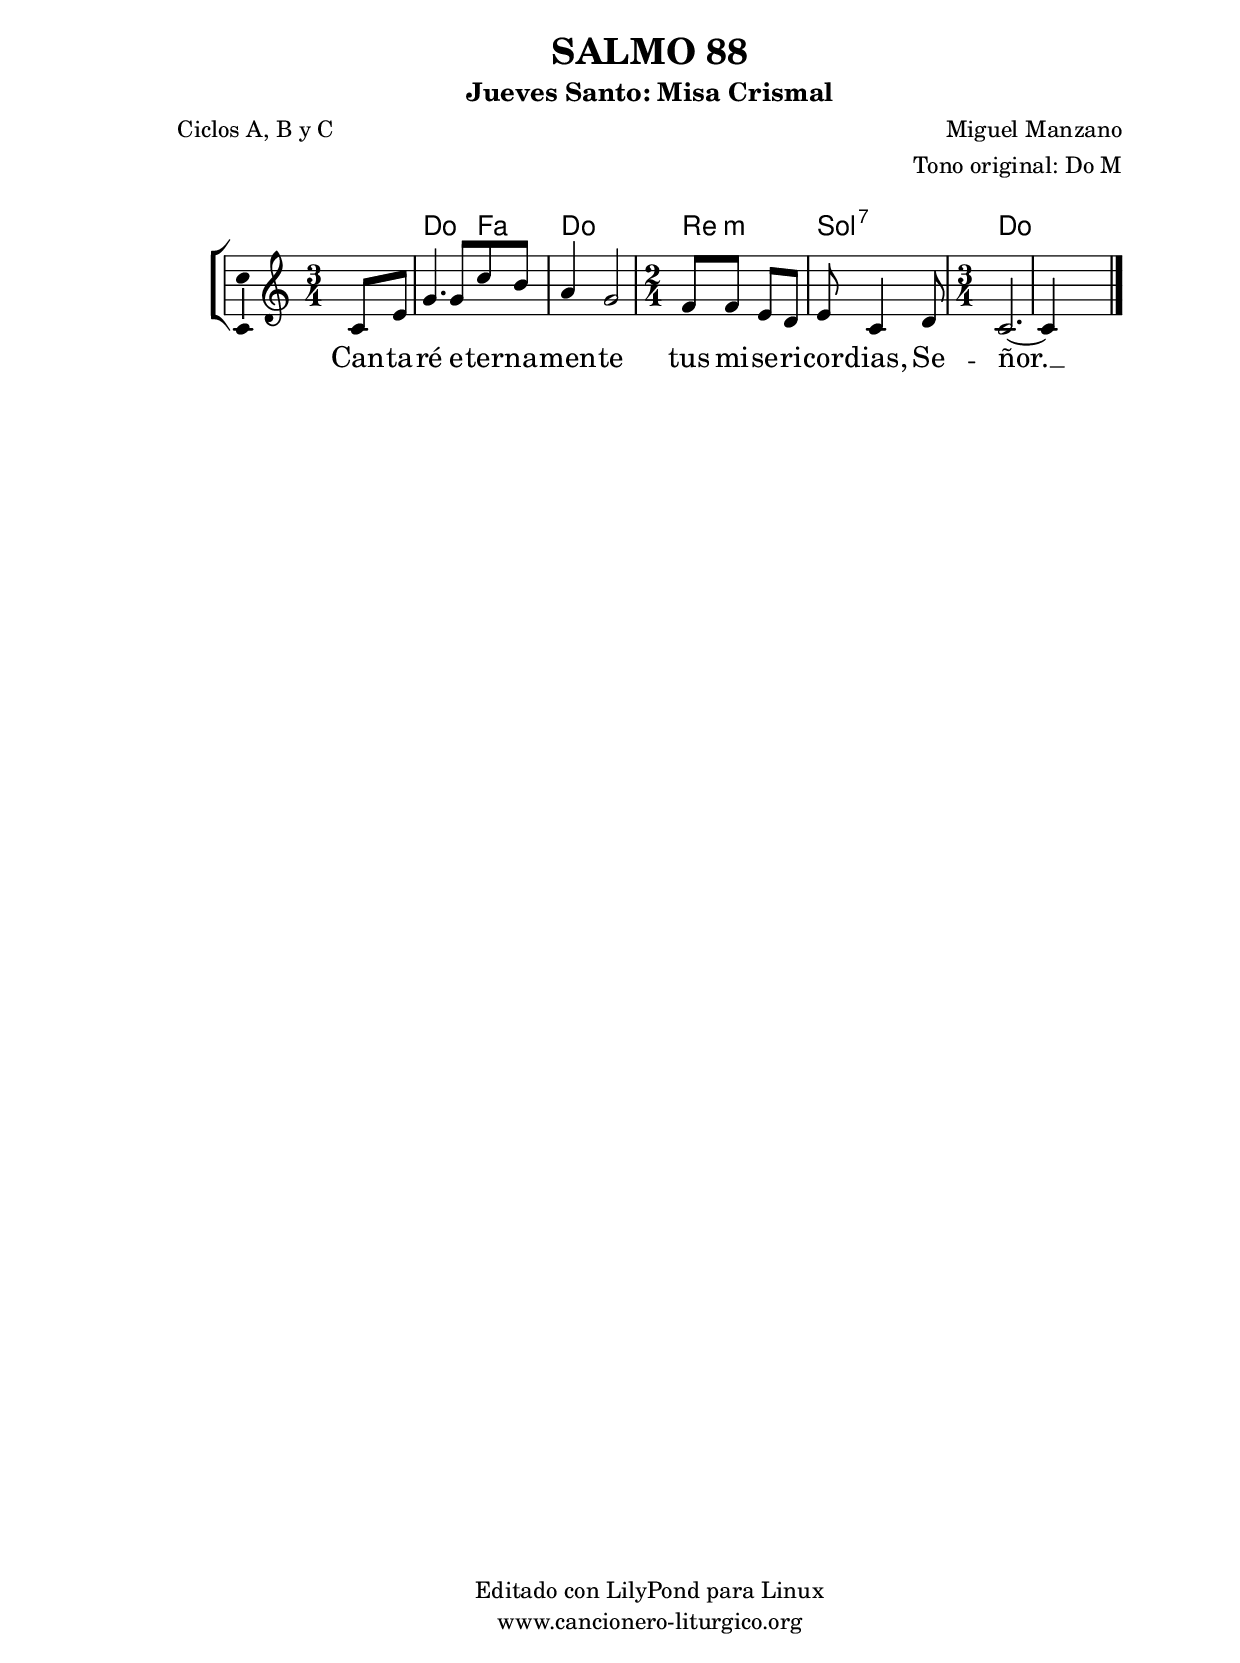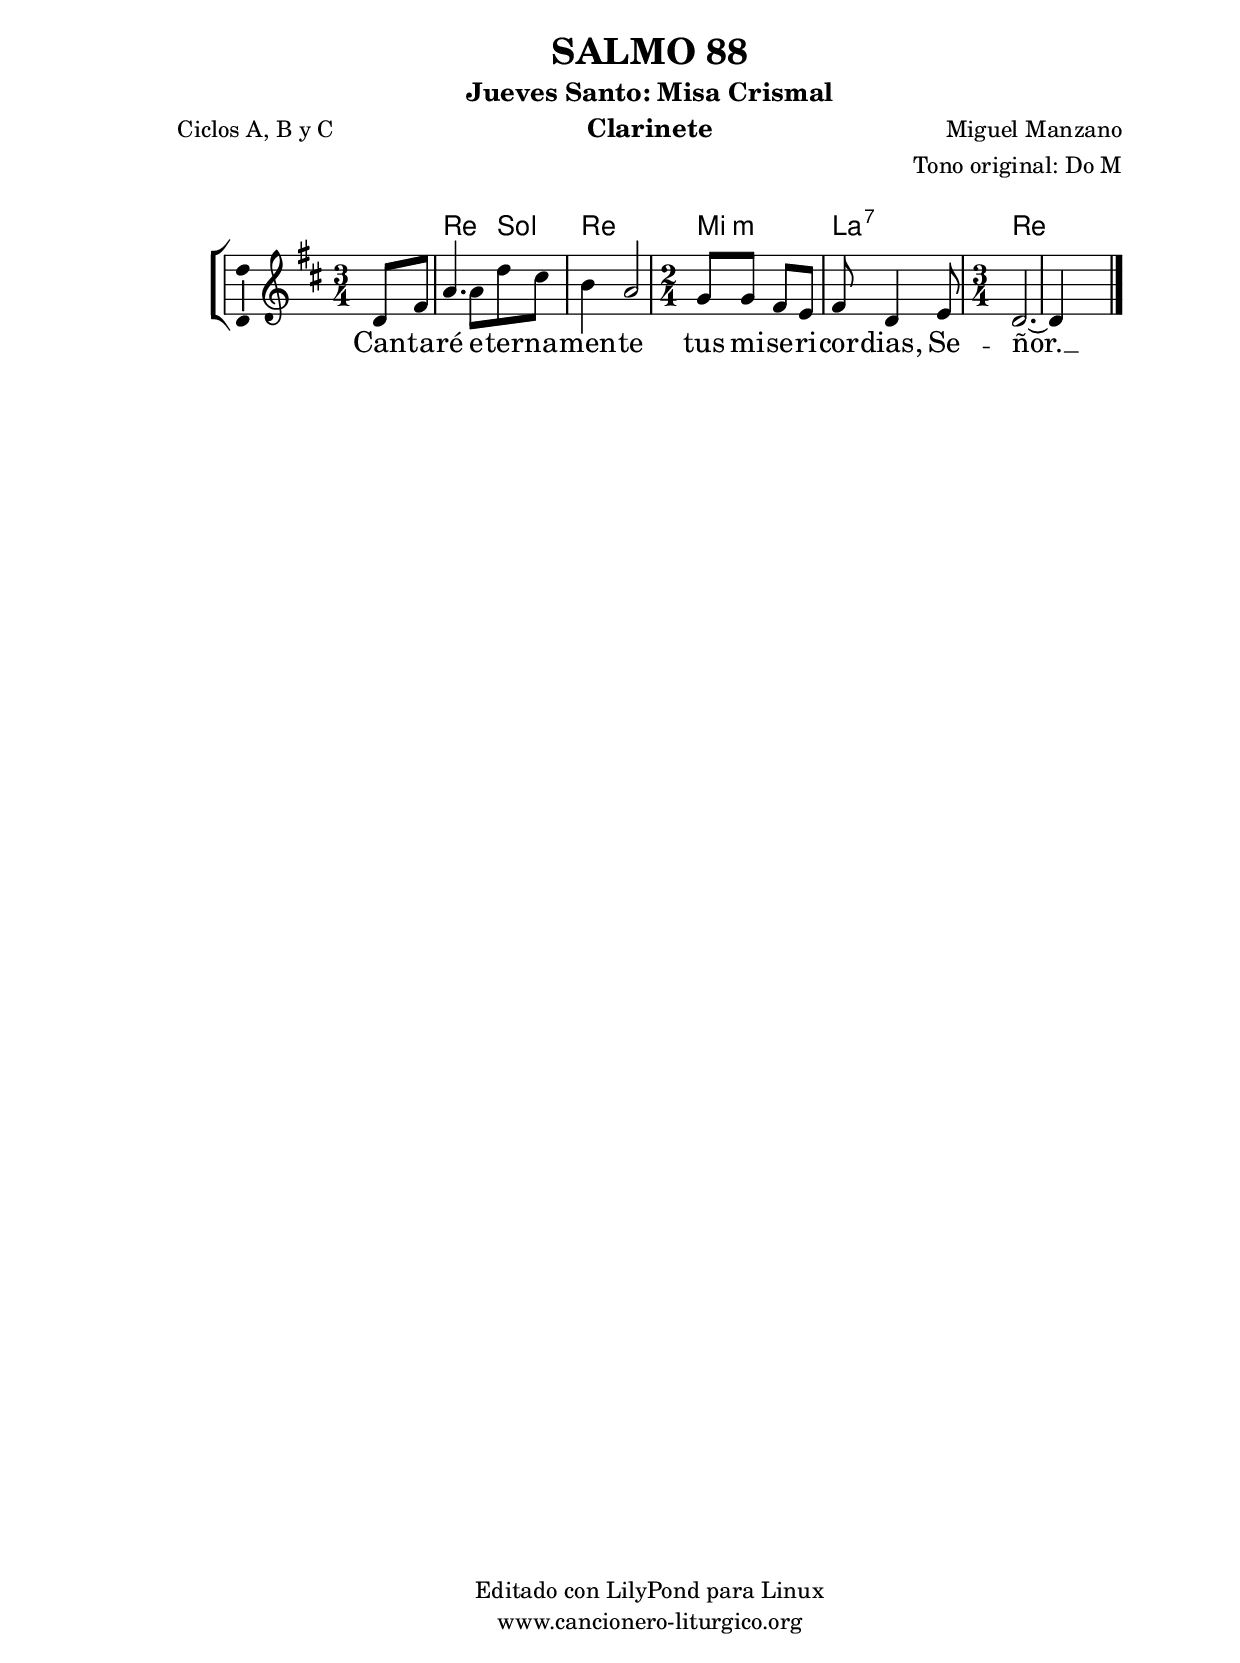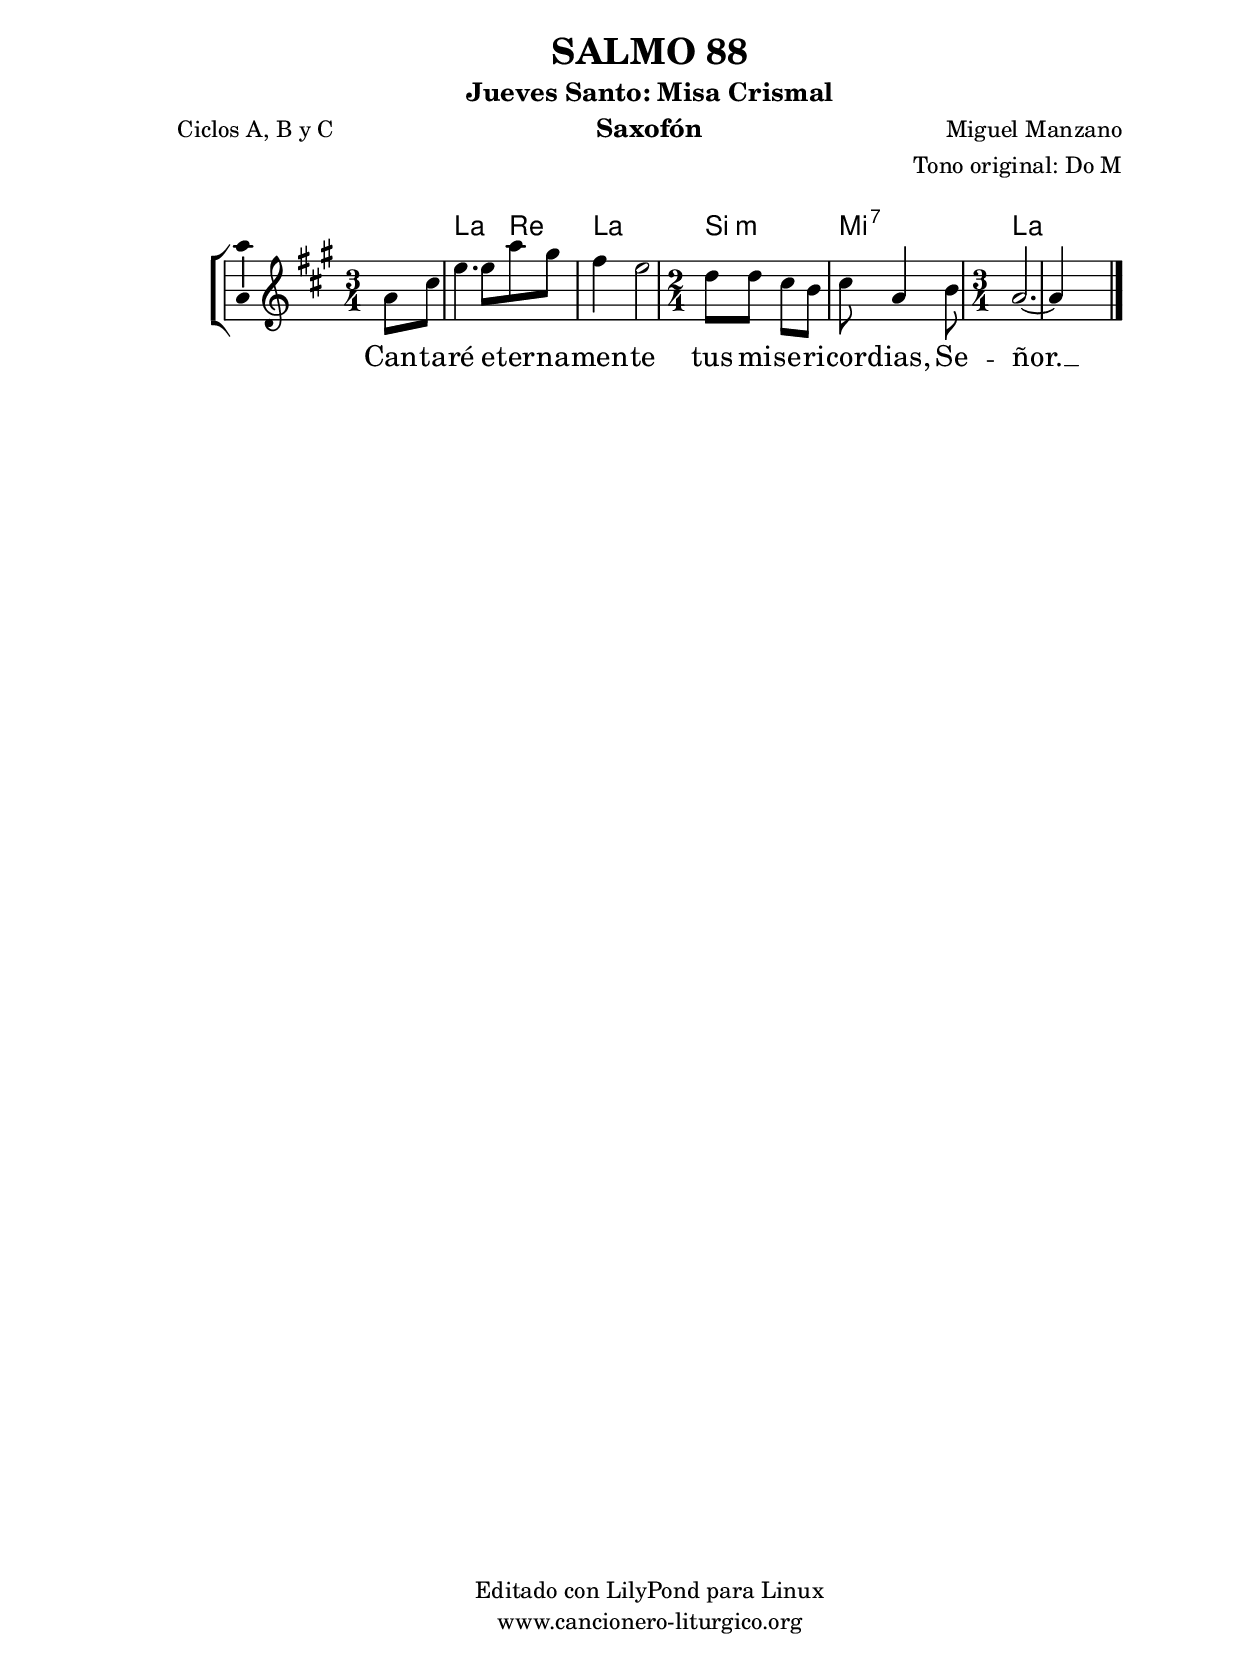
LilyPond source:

%
%para convertir .midi en .wav:
%timidity filename.midi -Ow -o finename.wav
%
%
%Para convertir de .wav a .mp3:
%lame -h -m j filename.wav
%
%
%para escuchar el midi:
%timidity nombrefichero.midi
%


%versión de lilypond para la que se ha escrito esta partitura:
\version "2.16.0"

	%Tamaño papel
	#(set-default-paper-size "a4")
	%Tamaño partitura
	#(set-global-staff-size 20)
	%No responde al pulsar sobre una nota
	#(ly:set-option 'point-and-click #f)

%parámetros del encabezamiento:
\header {
	title = "SALMO 88"
	subtitle = "Jueves Santo: Misa Crismal"
	composer = "Miguel Manzano"
	poet = "Ciclos A, B y C"
	meter = ""
	arranger = "Tono original: Do M"
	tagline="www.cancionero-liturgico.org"
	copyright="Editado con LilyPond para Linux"
	tiempo = "Semana Santa"
	usos = "Salmo"
	letra = "Cantaré eternamente tus misericordias, Señor."
	}

%parámetros asociados al papel:
\paper  {
	oddHeaderMarkup = \markup {\fill-line { \on-the-fly #not-first-page \fromproperty #'header:title \on-the-fly #not-first-page \fromproperty #'header:composer }}
	evenHeaderMarkup = \markup {\fill-line { \fromproperty #'header:composer \fromproperty #'header:title }}
	#(set-paper-size "a4")
	print-page-number = ##f
	first-page-number = 1
	print-first-page-number = ##f
%	head-separation = 3.0 \cm
	top-margin = 2.0 \cm
	bottom-margin = 0.5\cm
%%%	bottom-margin = -1.0\cm
	left-margin = 3.0 \cm
	line-width = 16.0 \cm 
	indent = 8\mm
	interscoreline = 2.\mm
	between-system-space = 15\mm
%	para que las partituras no llenen la hoja:
	ragged-bottom = ##t
%	idem para la última hoja:
	ragged-last-bottom = ##f
%	para que las partituras llenen el ancho del papel:
	ragged-last = ##f
	after-title-space = 2.5 \cm
%page-count=1
%system-count=8

	%Flexible Vertical Spacing
%	markup-markup-spacing =
%	#'((basic-distance . 15) (minimum-distance . 15) (padding . 3))
	markup-system-spacing =
	#'((basic-distance . 15) (minimum-distance . 15) (padding . 3))
	system-system-spacing =
	#'((basic-distance . 15) (minimum-distance . 15) (padding . 3))
	score-system-spacing =
	#'((basic-distance . 15) (minimum-distance . 15) (padding . 5))
%	top-system-spacing = % header
%	#'((basic-distance . 8) (minimum-distance . 0) (padding . 3))
%	top-markup-spacing =
%	#'((basic-distance . 20) (minimum-distance . 20) (padding . 3))
	last-bottom-spacing = % footer
	#'((basic-distance . 5) (minimum-distance . 5) (padding . 3))
%	score-markup-spacing =
%	#'((basic-distance . 16) (minimum-distance . 13) (padding . 3))

	}


%parámetros que afectan a toda la partitura:
global =  {
	%clave de sol (G):
	\clef G
	%armadura:
%	\transpose d e
	\key c \major
	\tempo 4=100
	\set Score.tempoHideNote = ##t
	}


acordes = {
	\italianChords
	\chordmode {
%	\transpose d e
{

s2.
c2 f4
c2.
d2:m
g:7
c2.

	}
	}
}

melodia = 
%\transpose d e
{
	\relative c'{

\time 3/4
s2 c8 e
g4. g8 c b
a4 g2

\time 2/4
f8 f e d
e8 c4 d8

\time 3/4
c2.~
c4 s2

	\bar "|."
	}
	}


texto = \lyricmode {
Can -- ta -- ré e -- ter -- na -- men -- te tus mi -- se -- ri -- cor -- dias, Se -- ñor. __
	}


acordesStaff = \context ChordNames = acordesStaff <<
	\set chordChanges = ##t
	\acordes
	>>


vozStaff = \context Voice = vozStaff
\with {\consists "Ambitus_engraver"}
<<
%	\set Staff.instrumentName = ""
%	\set Staff.shortInstrumentName = ""
%	\set Staff.midiInstrument = #"clarinet"
%	\set Staff.midiInstrument = #"cello"
%	\set Staff.midiInstrument = #"flute"
	\set Staff.midiInstrument = #"electric guitar (jazz)"
%	\set Staff.midiInstrument = #"english horn"
%	\set Staff.midiInstrument = #"violin"
%	\set Staff.midiInstrument = #"glockenspiel"
	\set Staff.midiMinimumVolume = #0.7
	\set Staff.midiMaximumVolume = #0.9
	\global
	\melodia
	>>


textoStaff = \context Lyrics = textoStaff <<
	\lyricsto vozStaff \texto
	>>

\book {
	\score {
		\context ChoirStaff {
			\override StaffGroup.SystemStartBracket #'collapse-height = #1
			\override Score.SystemStartBar #'collapse-height = #1
			<<
			\acordesStaff
			\vozStaff
			\textoStaff
			>>
			}
		\layout {
	    		\context {
				\Lyrics
				\override LyricText #'font-size = #2
				}
	   		 \context {
				\Score
				%fontSize = #3
				\override StaffSymbol #'staff-space = #(magstep +3)
				%\override Beam #'thickness = #0.55
				%\override SpacingSpanner #'spacing-increment = #1.0
				%\override Slur #'height-limit = #1.5
				}
			}
		}
	\score {
		\unfoldRepeats
		\context ChoirStaff {
			<<
			\acordesStaff
			\vozStaff
			>>
			}
		\midi {
	  		\context {
	  			\Score
				tempoWholesPerMinute = #(ly:make-moment 70 4)
				}
			}
		}
	}

%Partitura para clarinete
#(define output-suffix "C")
\book {
	\header{
		instrument = "Clarinete"
		}
	\score {
		\context ChoirStaff {
			\override StaffGroup.SystemStartBracket #'collapse-height = #1
			\override Score.SystemStartBar #'collapse-height = #1
\transpose c d
			<<
			\acordesStaff
			\vozStaff
			\textoStaff
			>>
			}
		\layout {
	    		\context {
				\Lyrics
				\override LyricText #'font-size = #2
				}
	   		 \context {
				\Score
				%fontSize = #3
				\override StaffSymbol #'staff-space = #(magstep +3)
				%\override Beam #'thickness = #0.55
				%\override SpacingSpanner #'spacing-increment = #1.0
				%\override Slur #'height-limit = #1.5
				}
			}
		}
	}

%Partitura para saxofón
#(define output-suffix "S")
\book {
	\header{
		instrument = "Saxofón"
		}
	\score {
		\context ChoirStaff {
			\override StaffGroup.SystemStartBracket #'collapse-height = #1
			\override Score.SystemStartBar #'collapse-height = #1
\transpose c a
			<<
			\acordesStaff
			\vozStaff
			\textoStaff
			>>
			}
		\layout {
	    		\context {
				\Lyrics
				\override LyricText #'font-size = #2
				}
	   		 \context {
				\Score
				%fontSize = #3
				\override StaffSymbol #'staff-space = #(magstep +3)
				%\override Beam #'thickness = #0.55
				%\override SpacingSpanner #'spacing-increment = #1.0
				%\override Slur #'height-limit = #1.5
				}
			}
		}
	}

